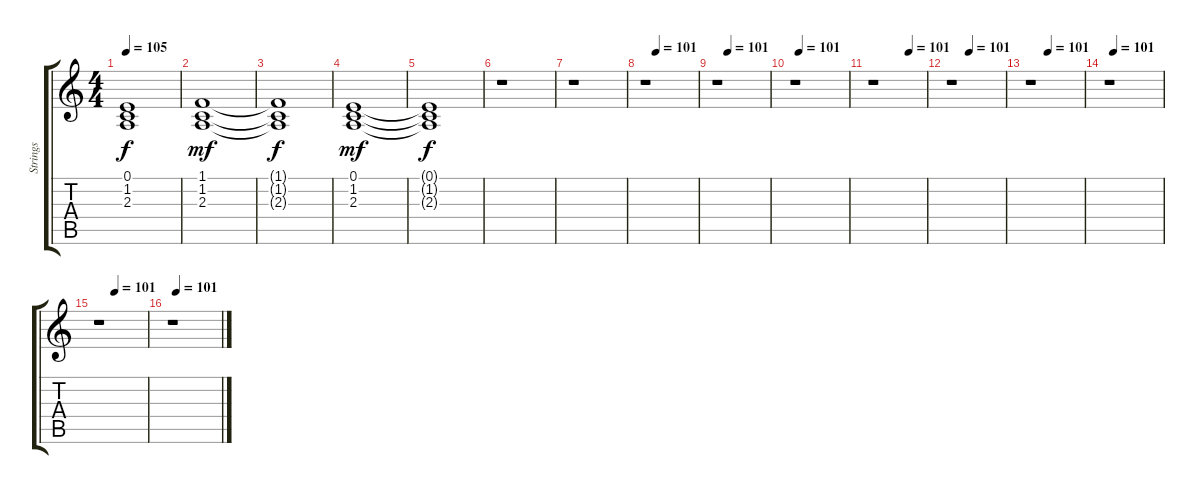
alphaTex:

\track ("Strings" "Strings") {instrument stringensemble2}
\staff {score tabs}
\tuning (E4 B3 G3 D3 A2 E2) {hide}
\ts (4 4)
\tempo 105
\clef g2
\ks c
(0.1{t} 1.2{t} 2.3{t}).1{dy f} |
(1.1 1.2 2.3).1{dy mf} |
(1.1{t} 1.2{t} 2.3{t}).1{dy f} |
(0.1 1.2 2.3).1{dy mf} |
(0.1{t} 1.2{t} 2.3{t}).1{dy f} |
r.1 |
r.1 |
\tempo (101 0.21875)
r.1 |
\tempo (101 0.21875)
r.1 |
\tempo (101 0.09375)
r.1 |
\tempo (101 0.6875)
r.1 |
\tempo (101 0.34375)
r.1 |
\tempo (101 0.34375)
r.1 |
\tempo (101 0.09375)
r.1 |
\tempo (101 0.34375)
r.1 |
\tempo (101 0.09375)
r.1
